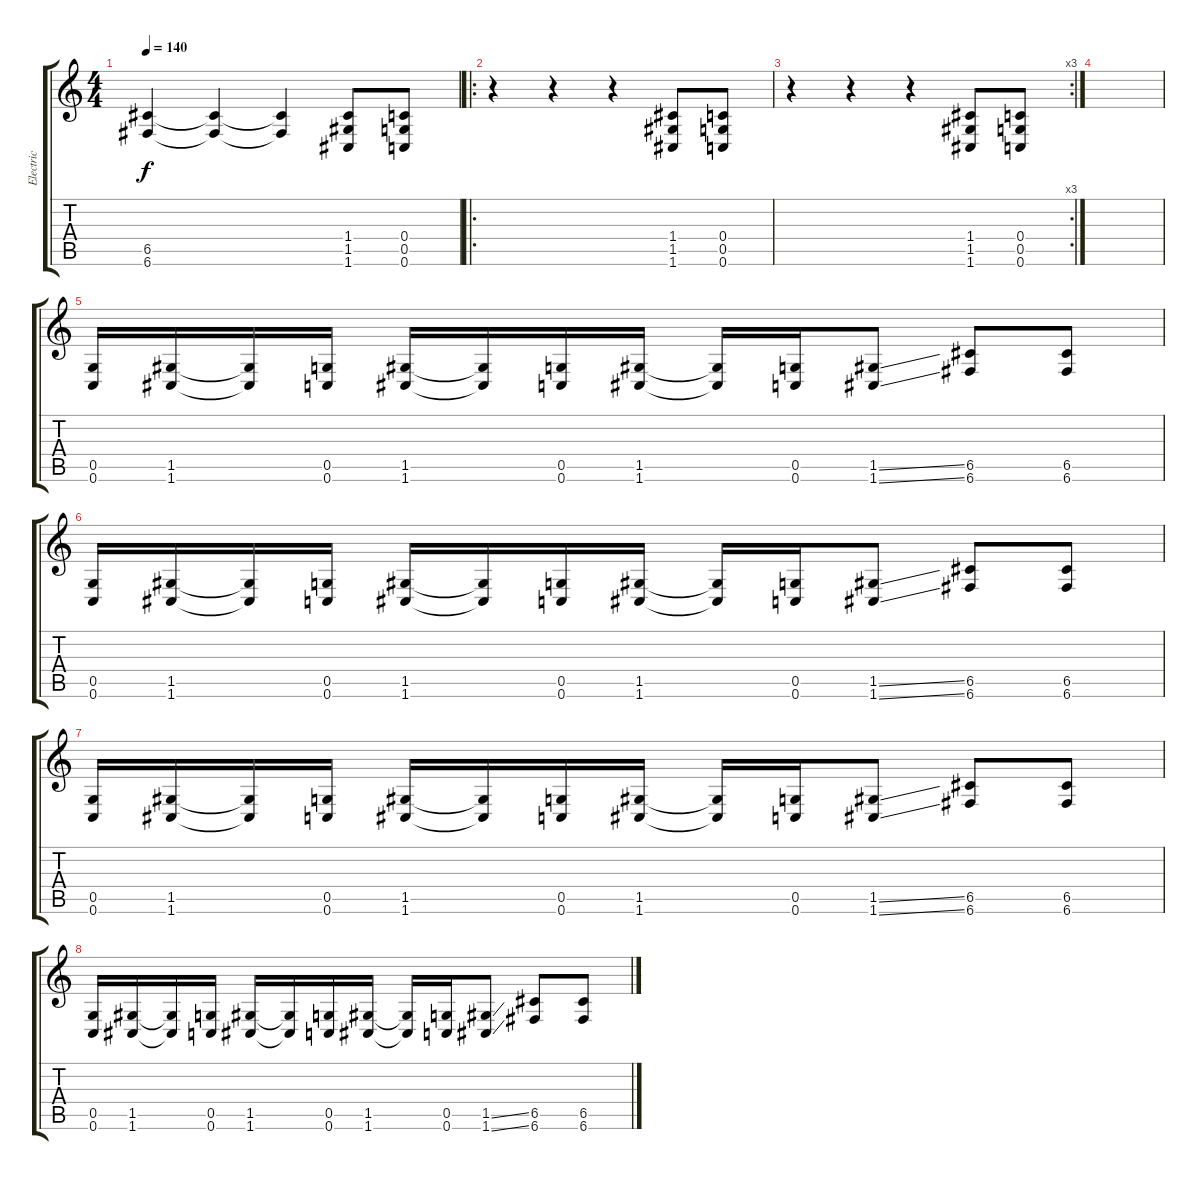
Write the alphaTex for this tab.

\track ("Electric" "Electric") {instrument distortionguitar}
\staff {score tabs}
\tuning (D4 A3 F3 C3 G2 C2) {hide}
\ts (4 4)
\tempo 140
\clef g2
\ks c
(6.5{t} 6.6{t}).4{dy f} (6.5{t} 6.6{t}).4 (6.5{t} 6.6{t}).4 (1.4 1.5 1.6).8 (0.4 0.5 0.6).8 |
\ro
r.4 r.4 r.4 (1.4 1.5 1.6).8 (0.4 0.5 0.6).8 |
\rc 3
r.4 r.4 r.4 (1.4 1.5 1.6).8 (0.4 0.5 0.6).8 |
|
(0.5 0.6).16 (1.5 1.6).16 (1.5{t} 1.6{t}).16 (0.5 0.6).16 (1.5 1.6).16 (1.5{t} 1.6{t}).16 (0.5 0.6).16 (1.5 1.6).16 (1.5{t} 1.6{t}).16 (0.5 0.6).16 (1.5{ss} 1.6{ss}).8 (6.5 6.6).8 (6.5 6.6).8 |
(0.5 0.6).16 (1.5 1.6).16 (1.5{t} 1.6{t}).16 (0.5 0.6).16 (1.5 1.6).16 (1.5{t} 1.6{t}).16 (0.5 0.6).16 (1.5 1.6).16 (1.5{t} 1.6{t}).16 (0.5 0.6).16 (1.5{ss} 1.6{ss}).8 (6.5 6.6).8 (6.5 6.6).8 |
(0.5 0.6).16 (1.5 1.6).16 (1.5{t} 1.6{t}).16 (0.5 0.6).16 (1.5 1.6).16 (1.5{t} 1.6{t}).16 (0.5 0.6).16 (1.5 1.6).16 (1.5{t} 1.6{t}).16 (0.5 0.6).16 (1.5{ss} 1.6{ss}).8 (6.5 6.6).8 (6.5 6.6).8 |
(0.5 0.6).16 (1.5 1.6).16 (1.5{t} 1.6{t}).16 (0.5 0.6).16 (1.5 1.6).16 (1.5{t} 1.6{t}).16 (0.5 0.6).16 (1.5 1.6).16 (1.5{t} 1.6{t}).16 (0.5 0.6).16 (1.5{ss} 1.6{ss}).8 (6.5 6.6).8 (6.5 6.6).8
